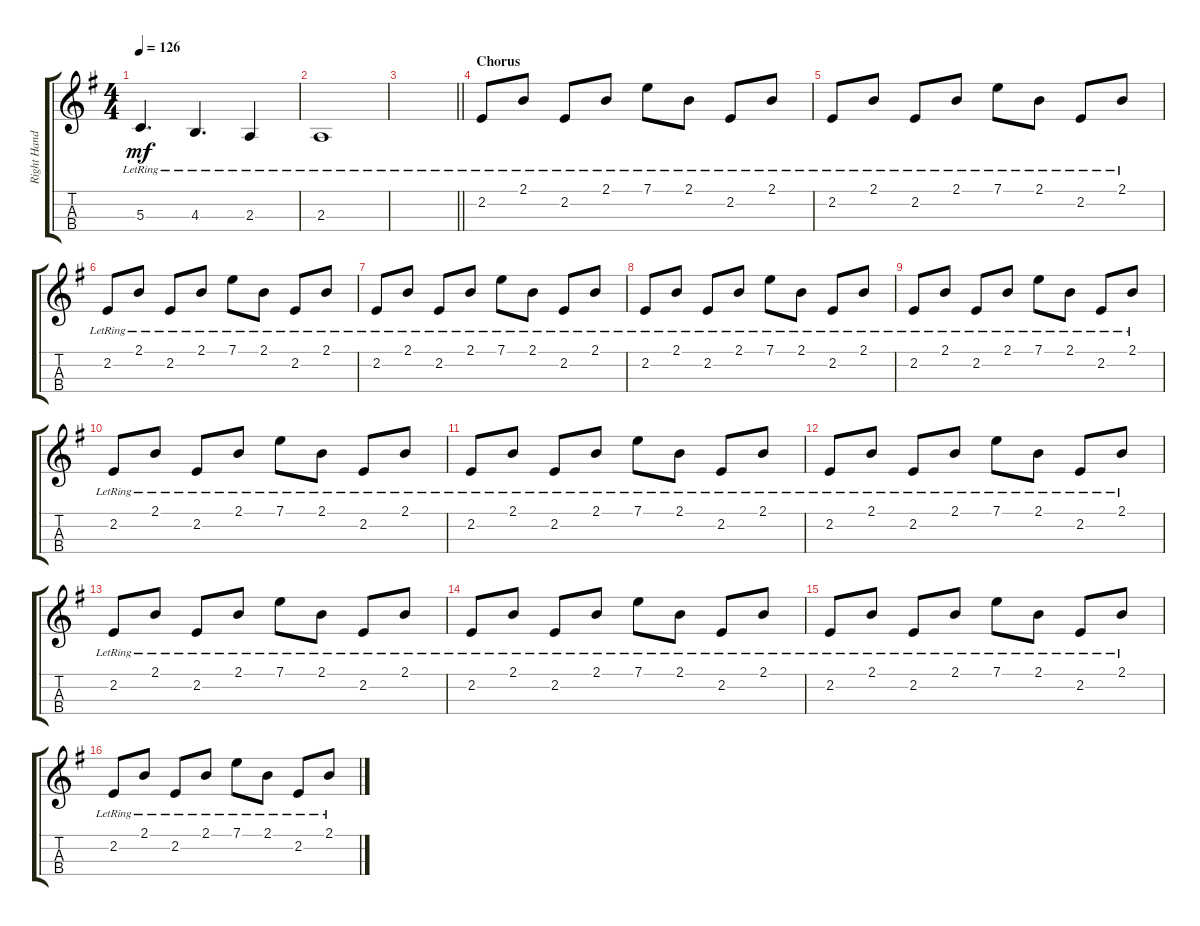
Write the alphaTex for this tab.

\track ("Right Hand Piano" "Right Hand") {instrument acousticgrandpiano}
\staff {score tabs}
\tuning (A4 D4 G3 C3) {hide}
\ts (4 4)
\tempo 126
\clef g2
\ks eminor
5.3{lr}.4{d dy mf} 4.3{lr}.4{d} 2.3{lr}.4 |
2.3{lr}.1 |
\barLineRight lightlight
|
\section ("" "Chorus")
2.2{lr}.8 2.1{lr}.8 2.2{lr}.8 2.1{lr}.8 7.1{lr}.8 2.1{lr}.8 2.2{lr}.8 2.1{lr}.8 |
2.2{lr}.8 2.1{lr}.8 2.2{lr}.8 2.1{lr}.8 7.1{lr}.8 2.1{lr}.8 2.2{lr}.8 2.1{lr}.8 |
2.2{lr}.8 2.1{lr}.8 2.2{lr}.8 2.1{lr}.8 7.1{lr}.8 2.1{lr}.8 2.2{lr}.8 2.1{lr}.8 |
2.2{lr}.8 2.1{lr}.8 2.2{lr}.8 2.1{lr}.8 7.1{lr}.8 2.1{lr}.8 2.2{lr}.8 2.1{lr}.8 |
2.2{lr}.8 2.1{lr}.8 2.2{lr}.8 2.1{lr}.8 7.1{lr}.8 2.1{lr}.8 2.2{lr}.8 2.1{lr}.8 |
2.2{lr}.8 2.1{lr}.8 2.2{lr}.8 2.1{lr}.8 7.1{lr}.8 2.1{lr}.8 2.2{lr}.8 2.1{lr}.8 |
2.2{lr}.8 2.1{lr}.8 2.2{lr}.8 2.1{lr}.8 7.1{lr}.8 2.1{lr}.8 2.2{lr}.8 2.1{lr}.8 |
2.2{lr}.8 2.1{lr}.8 2.2{lr}.8 2.1{lr}.8 7.1{lr}.8 2.1{lr}.8 2.2{lr}.8 2.1{lr}.8 |
2.2{lr}.8 2.1{lr}.8 2.2{lr}.8 2.1{lr}.8 7.1{lr}.8 2.1{lr}.8 2.2{lr}.8 2.1{lr}.8 |
2.2{lr}.8 2.1{lr}.8 2.2{lr}.8 2.1{lr}.8 7.1{lr}.8 2.1{lr}.8 2.2{lr}.8 2.1{lr}.8 |
2.2{lr}.8 2.1{lr}.8 2.2{lr}.8 2.1{lr}.8 7.1{lr}.8 2.1{lr}.8 2.2{lr}.8 2.1{lr}.8 |
2.2{lr}.8 2.1{lr}.8 2.2{lr}.8 2.1{lr}.8 7.1{lr}.8 2.1{lr}.8 2.2{lr}.8 2.1{lr}.8 |
2.2{lr}.8 2.1{lr}.8 2.2{lr}.8 2.1{lr}.8 7.1{lr}.8 2.1{lr}.8 2.2{lr}.8 2.1{lr}.8
